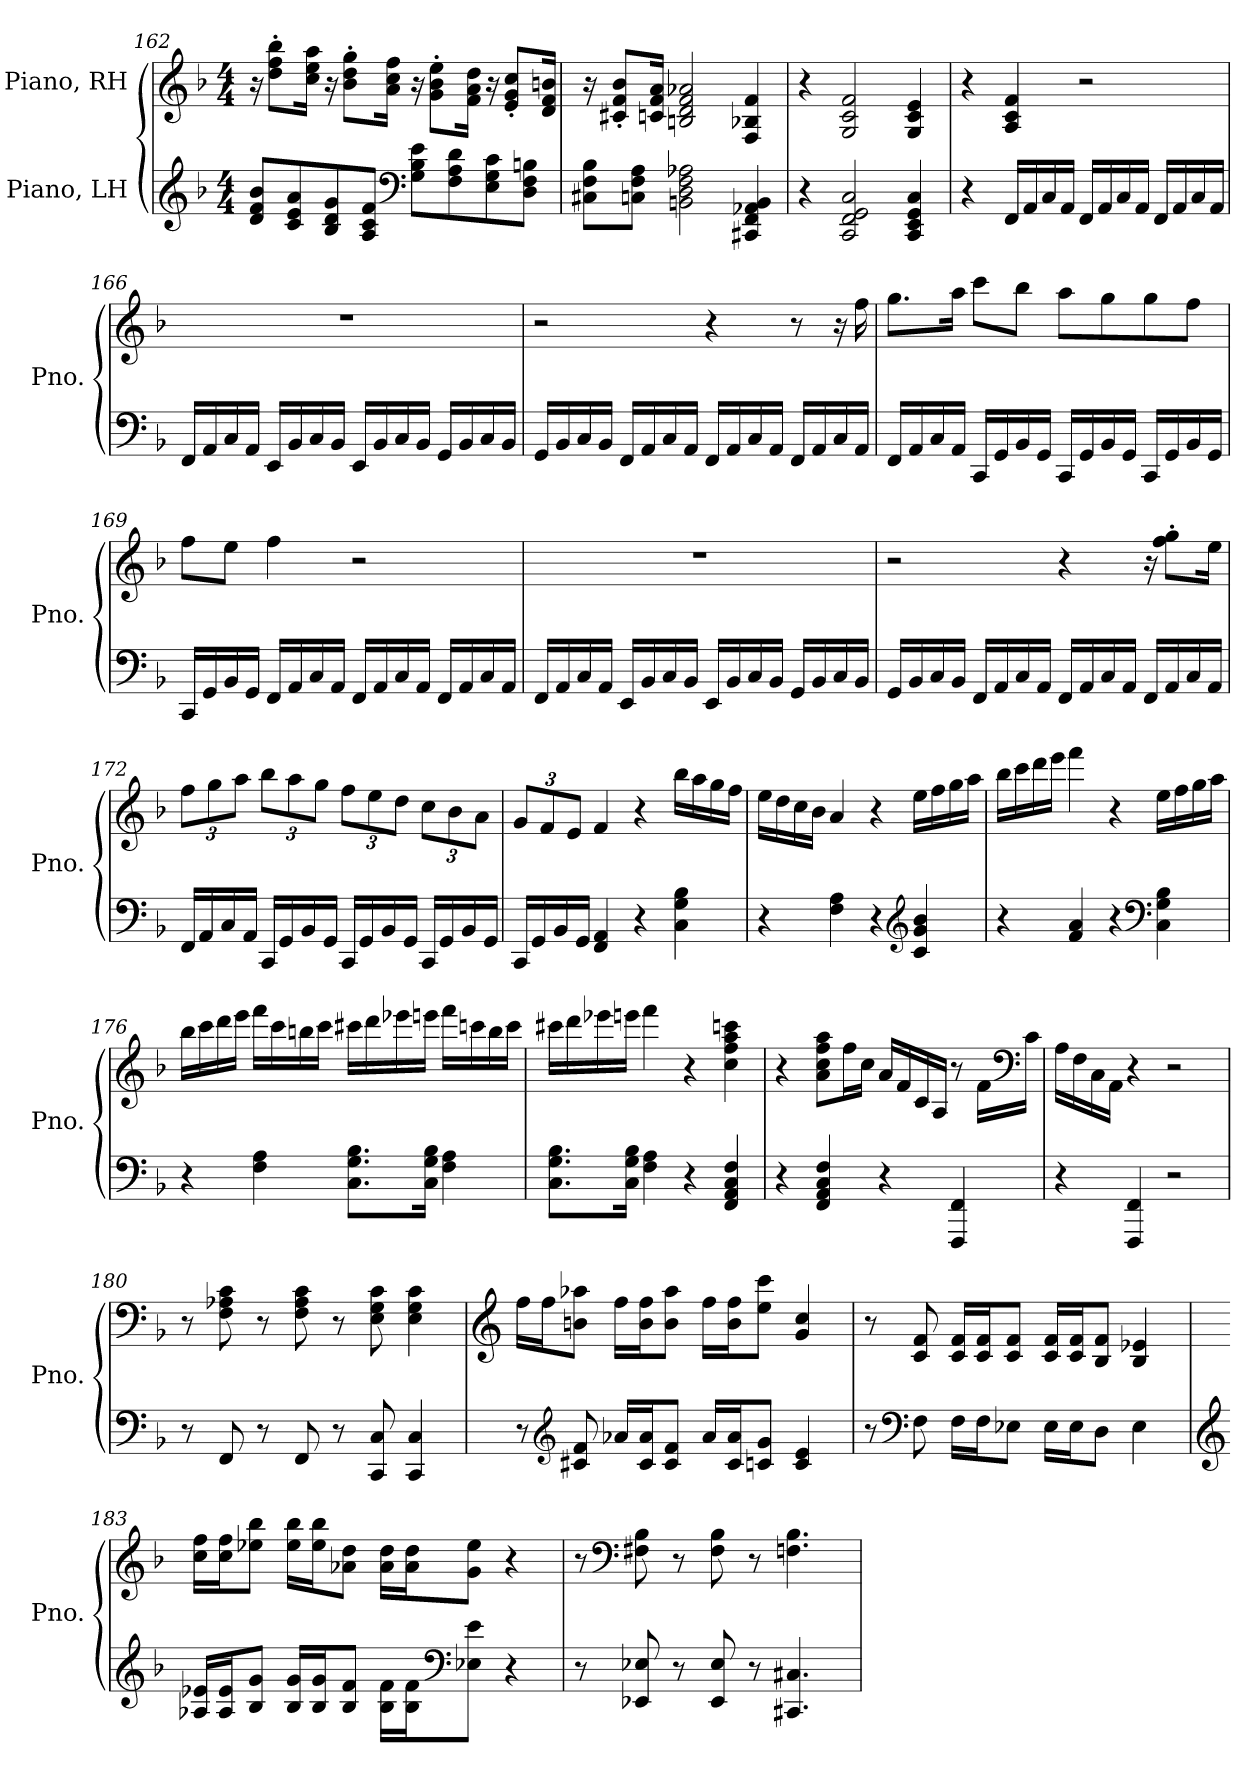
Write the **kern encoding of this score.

**kern	**kern
*part2	*part1
*staff2	*staff1
*I"Piano, LH	*I"Piano, RH
*I'Pno.	*I'Pno.
*clefG2	*clefG2
*k[b-]	*k[b-]
*M4/4	*M4/4
=162	=162
8d/ 8f/ 8b-/L	16r
.	8dd\' 8ff\' 8bb-\'L
8c/ 8e/ 8a/	.
.	16cc\ 16ee\ 16aa\Jk
8B-/ 8d/ 8g/	16r
.	8b-\' 8dd\' 8gg\'L
8A/ 8c/ 8f/J	.
.	16a\ 16cc\ 16ff\Jk
*clefF4	*
8G\ 8B-\ 8e\L	16r
.	8g\' 8b-\' 8ee\'L
8F\ 8A\ 8d\	.
.	16f\ 16a\ 16dd\Jk
8E\ 8G\ 8c\	16r
.	8e/' 8g/' 8cc/'L
8D\ 8F\ 8Bn\J	.
.	16d/ 16f/ 16bn/Jk
=163	=163
8C#X\ 8F\ 8B-\L	16r
.	8c#X/' 8f/' 8b-/'L
8Cn\ 8F\ 8A\J	.
.	16cn/ 16f/ 16a/Jk
2BBn\ 2D\ 2F\ 2A-X\	2Bn/ 2d/ 2f/ 2a-X/
4CC#X/ 4FF/ 4AA-X/ 4BB/	4F/ 4B-X/ 4f/
=164	=164
4r	4r
2CC/ 2FF/ 2GG/ 2C/	2G/ 2c/ 2f/
4CC/ 4EE/ 4GG/ 4C/	4G/ 4c/ 4e/
!!LO:LB:g=z
=165	=165
4r	4r
16FF/LL	4A/ 4c/ 4f/
16AA/	.
16C/	.
16AA/JJ	.
16FF/LL	2r
16AA/	.
16C/	.
16AA/JJ	.
16FF/LL	.
16AA/	.
16C/	.
16AA/JJ	.
=166	=166
16FF/LL	1r
16AA/	.
16C/	.
16AA/JJ	.
16EE/LL	.
16BB-/	.
16C/	.
16BB-/JJ	.
16EE/LL	.
16BB-/	.
16C/	.
16BB-/JJ	.
16GG/LL	.
16BB-/	.
16C/	.
16BB-/JJ	.
=167	=167
16GG/LL	2r
16BB-/	.
16C/	.
16BB-/JJ	.
16FF/LL	.
16AA/	.
16C/	.
16AA/JJ	.
16FF/LL	4r
16AA/	.
16C/	.
16AA/JJ	.
16FF/LL	8r
16AA/	.
16C/	16r
16AA/JJ	16ff\
!!LO:LB:g=z
=168	=168
16FF/LL	8.gg\L
16AA/	.
16C/	.
16AA/JJ	16aa\Jk
16CC/LL	8ccc\L
16GG/	.
16BB-/	8bb-\J
16GG/JJ	.
16CC/LL	8aa\L
16GG/	.
16BB-/	8gg\
16GG/JJ	.
16CC/LL	8gg\
16GG/	.
16BB-/	8ff\J
16GG/JJ	.
=169	=169
16CC/LL	8ff\L
16GG/	.
16BB-/	8ee\J
16GG/JJ	.
16FF/LL	4ff\
16AA/	.
16C/	.
16AA/JJ	.
16FF/LL	2r
16AA/	.
16C/	.
16AA/JJ	.
16FF/LL	.
16AA/	.
16C/	.
16AA/JJ	.
!!LO:LB:g=z
=170	=170
16FF/LL	1r
16AA/	.
16C/	.
16AA/JJ	.
16EE/LL	.
16BB-/	.
16C/	.
16BB-/JJ	.
16EE/LL	.
16BB-/	.
16C/	.
16BB-/JJ	.
16GG/LL	.
16BB-/	.
16C/	.
16BB-/JJ	.
=171	=171
16GG/LL	2r
16BB-/	.
16C/	.
16BB-/JJ	.
16FF/LL	.
16AA/	.
16C/	.
16AA/JJ	.
16FF/LL	4r
16AA/	.
16C/	.
16AA/JJ	.
16FF/LL	16r
16AA/	8ff\' 8gg\'L
16C/	.
16AA/JJ	16ee\Jk
!!LO:LB:g=z
=172	=172
*	*Xbrackettup
16FF/LL	12ff\L
16AA/	.
.	12gg\
16C/	.
.	12aa\J
16AA/JJ	.
16CC/LL	12bb-\L
16GG/	.
.	12aa\
16BB-/	.
.	12gg\J
16GG/JJ	.
16CC/LL	12ff\L
16GG/	.
.	12ee\
16BB-/	.
.	12dd\J
16GG/JJ	.
16CC/LL	12cc\L
16GG/	.
.	12b-\
16BB-/	.
.	12a\J
16GG/JJ	.
=173	=173
16CC/LL	12g/L
16GG/	.
.	12f/
16BB-/	.
.	12e/J
16GG/JJ	.
4FF/ 4AA/	4f/
4r	4r
4C\ 4G\ 4B-\	16bb-\LL
.	16aa\
.	16gg\
.	16ff\JJ
=174	=174
4r	16ee\LL
.	16dd\
.	16cc\
.	16b-\JJ
4F\ 4A\	4a/
4r	4r
*clefG2	*
4c/ 4g/ 4b-/	16ee\LL
.	16ff\
.	16gg\
.	16aa\JJ
!!LO:LB:g=z
=175	=175
4r	16bb-\LL
.	16ccc\
.	16ddd\
.	16eee\JJ
4f/ 4a/	4fff\
4r	4r
*clefF4	*
4C\ 4G\ 4B-\	16ee\LL
.	16ff\
.	16gg\
.	16aa\JJ
=176	=176
4r	16bb-\LL
.	16ccc\
.	16ddd\
.	16eee\JJ
4F\ 4A\	16fff\LL
.	16ccc\
.	16bbn\
.	16ccc\JJ
8.C\ 8.G\ 8.B-\L	16ccc#X\LL
.	16ddd\
.	16eee-X\
16C\ 16G\ 16B-\Jk	16eeen\JJ
4F\ 4A\	16fff\LL
.	16cccn\
.	16bb\
.	16ccc\JJ
!!LO:PB:g=z
=177	=177
8.C\ 8.G\ 8.B-\L	16ccc#X\LL
.	16ddd\
.	16eee-X\
16C\ 16G\ 16B-\Jk	16eeen\JJ
4F\ 4A\	4fff\
4r	4r
4FF/ 4AA/ 4C/ 4F/	4cc\ 4ff\ 4aa\ 4cccn\
=178	=178
4r	4r
4FF/ 4AA/ 4C/ 4F/	8a\ 8cc\ 8ff\ 8aa\L
.	16ff\L
.	16cc\JJ
4r	16a/LL
.	16f/
.	16c/
.	16A/JJ
4FFF/ 4FF/	8r
.	16f\LL
*	*clefF4
.	16c\JJ
=179	=179
4r	16A\LL
.	16F\
.	16C\
.	16AA\JJ
4FFF/ 4FF/	4r
2r	2r
=180	=180
8r	8r
8FF/	8F\ 8A-X\ 8c\
8r	8r
8FF/	8F\ 8A-\ 8c\
8r	8r
8CC/ 8C/	8E\ 8G\ 8c\
4CC/ 4C/	4E\ 4G\ 4c\
!!LO:LB:g=z
=181	=181
*	*clefG2
8r	16ff\LL
.	16ff\J
*clefG2	*
8c#X/ 8f/	8bn\ 8aa-X\J
16a-X/LL	16ff\LL
16c#/ 16a-/J	16b\ 16ff\J
8c#/ 8f/J	8b\ 8aa-\J
16a-/LL	16ff\LL
16c#/ 16a-/J	16b\ 16ff\J
8cn/ 8g/J	8ee\ 8ccc\J
4c/ 4e/	4g/ 4cc/
=182	=182
8r	8r
*clefF4	*
8F\	8c/ 8f/
16F\LL	16c/ 16f/LL
16F\J	16c/ 16f/J
8E-X\J	8c/ 8f/J
16E-\LL	16c/ 16f/LL
16E-\J	16c/ 16f/J
8D\J	8B-/ 8f/J
4E-\	4B-/ 4e-X/
!!LO:LB:g=z
=183	=183
*clefG2	*
16A-X/ 16e-X/LL	16cc\ 16ff\LL
16A-/ 16e-/J	16cc\ 16ff\J
8B-/ 8g/J	8ee-X\ 8bb-\J
16B-/ 16g/LL	16ee-\ 16bb-\LL
16B-/ 16g/J	16ee-\ 16bb-\J
8B-/ 8f/J	8a-X\ 8dd\J
16B-\ 16f\LL	16a-\ 16dd\LL
16B-\ 16f\J	16a-\ 16dd\J
*clefF4	*
8E-X\ 8e-\J	8g\ 8ee-\J
4r	4r
=184	=184
8r	8r
*	*clefF4
8EE-X/ 8E-X/	8F#X\ 8B-\
8r	8r
8EE-/ 8E-/	8F#\ 8B-\
8r	8r
4.CC#X/ 4.C#X/	4.Fn\ 4.B-\
=	=
*-	*-
